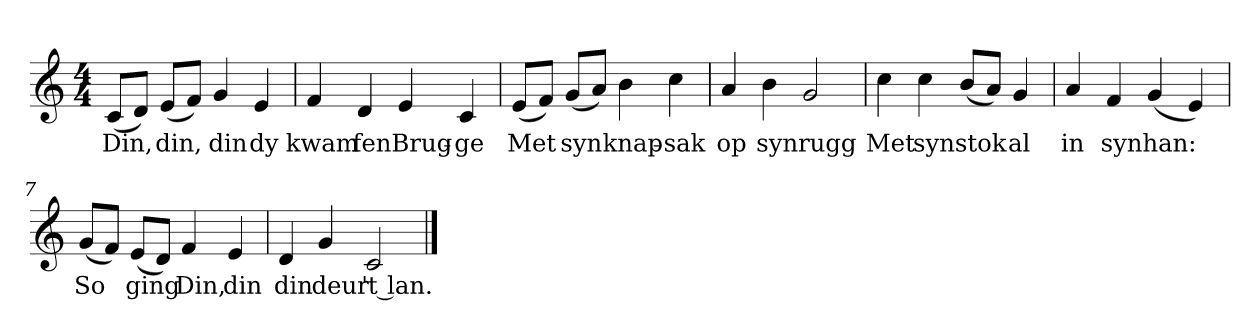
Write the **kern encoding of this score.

**kern	**text
*part1	*part1
*staff1	*staff1
*clefG2	*
*k[]	*
*C:	*
*M4/4	*
*MM120	*
=1	=1
(8c/L	Din,
8d/J)	.
(8e/L	din,
8f/J)	.
4g	din
4e	dy
=2	=2
4f	kwam
4d	fen
4e	Brug-
4c	-ge
=3	=3
(8e/L	Met
8f/J)	.
(8g/L	syn
8a/J)	.
4b	knap-
4cc	-sak
=4	=4
4a	op
4b	syn
2g	rugg
=5	=5
4cc	Met
4cc	syn
(8b/L	stok
8a/J)	.
4g	al
=6	=6
4a	in
4f	syn
(4g	han:
4e)	.
=7	=7
(8g/L	So
8f/J)	.
(8e/L	ging
8d/J)	.
4f	Din,
4e	din
=8	=8
4d	din
4g	deur
2c	't lan.
==	==
*-	*-
